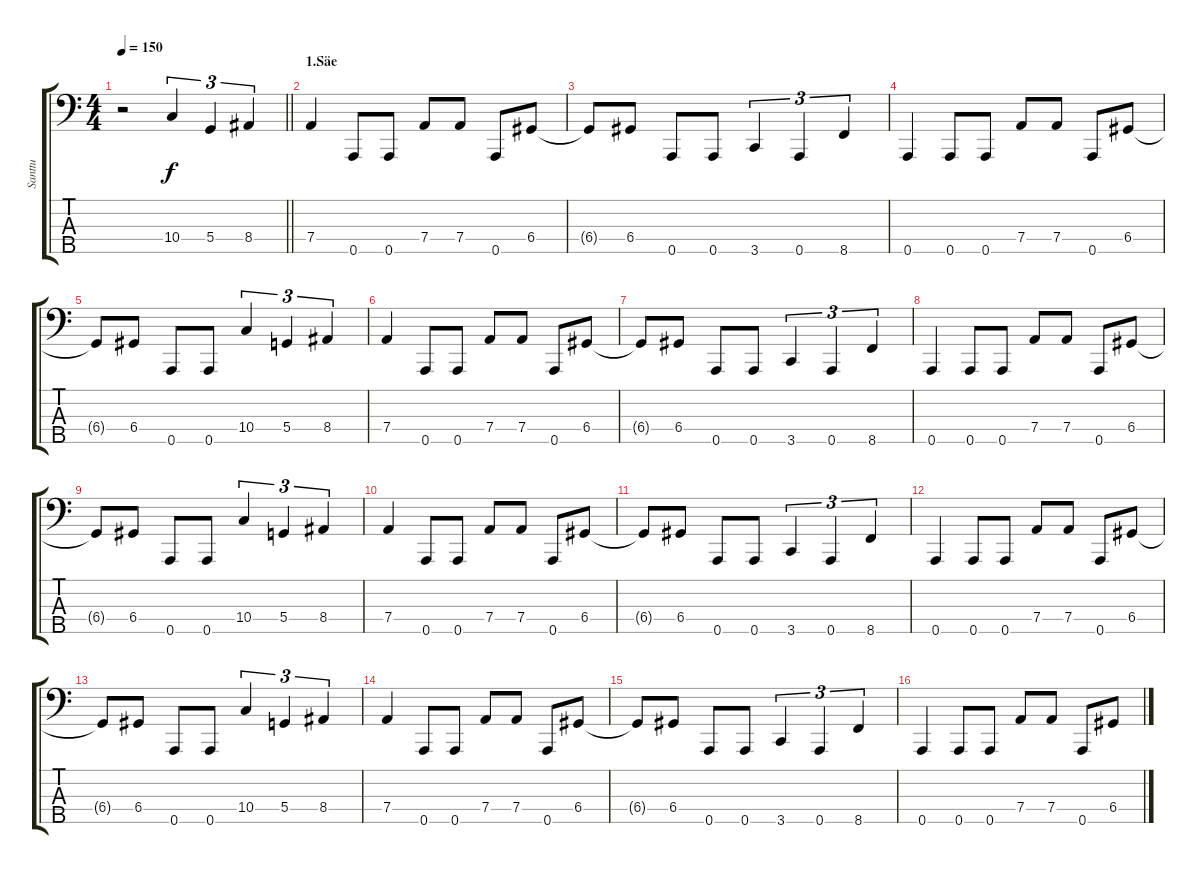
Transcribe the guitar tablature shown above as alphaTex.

\track ("Santtu" "Santtu") {instrument electricbasspick}
\staff {score tabs}
\tuning (G2 D2 A1 D1 A0) {hide}
\ts (4 4)
\tempo 150
\clef f4
\barLineRight lightlight
\ks c
r.2{dy f} 10.4.4{tu (3 2)} 5.4.4{tu (3 2)} 8.4.4{tu (3 2)} |
\section ("" "1.Säe")
7.4.4 0.5.8 0.5.8 7.4.8 7.4.8 0.5.8 6.4.8 |
6.4{t}.8 6.4.8 0.5.8 0.5.8 3.5.4{tu (3 2)} 0.5.4{tu (3 2)} 8.5.4{tu (3 2)} |
0.5.4 0.5.8 0.5.8 7.4.8 7.4.8 0.5.8 6.4.8 |
6.4{t}.8 6.4.8 0.5.8 0.5.8 10.4.4{tu (3 2)} 5.4.4{tu (3 2)} 8.4.4{tu (3 2)} |
7.4.4 0.5.8 0.5.8 7.4.8 7.4.8 0.5.8 6.4.8 |
6.4{t}.8 6.4.8 0.5.8 0.5.8 3.5.4{tu (3 2)} 0.5.4{tu (3 2)} 8.5.4{tu (3 2)} |
0.5.4 0.5.8 0.5.8 7.4.8 7.4.8 0.5.8 6.4.8 |
6.4{t}.8 6.4.8 0.5.8 0.5.8 10.4.4{tu (3 2)} 5.4.4{tu (3 2)} 8.4.4{tu (3 2)} |
7.4.4 0.5.8 0.5.8 7.4.8 7.4.8 0.5.8 6.4.8 |
6.4{t}.8 6.4.8 0.5.8 0.5.8 3.5.4{tu (3 2)} 0.5.4{tu (3 2)} 8.5.4{tu (3 2)} |
0.5.4 0.5.8 0.5.8 7.4.8 7.4.8 0.5.8 6.4.8 |
6.4{t}.8 6.4.8 0.5.8 0.5.8 10.4.4{tu (3 2)} 5.4.4{tu (3 2)} 8.4.4{tu (3 2)} |
7.4.4 0.5.8 0.5.8 7.4.8 7.4.8 0.5.8 6.4.8 |
6.4{t}.8 6.4.8 0.5.8 0.5.8 3.5.4{tu (3 2)} 0.5.4{tu (3 2)} 8.5.4{tu (3 2)} |
0.5.4 0.5.8 0.5.8 7.4.8 7.4.8 0.5.8 6.4.8
